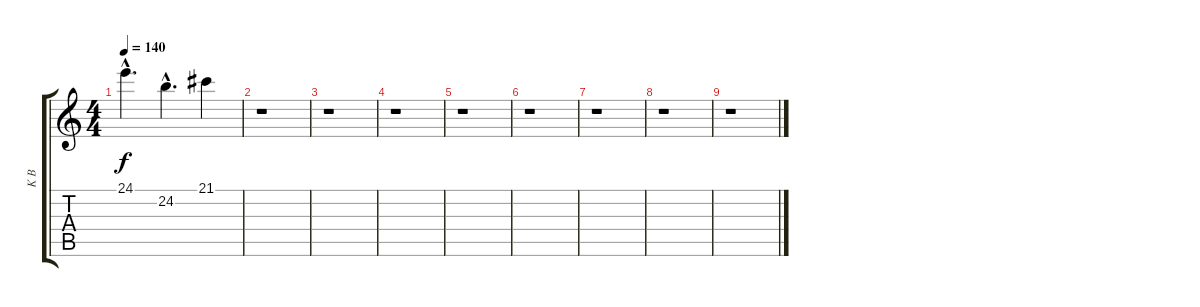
\track ("K B" "K B") {instrument pad8sweep}
\staff {score tabs}
\tuning (E4 B3 G3 D3 A2 E2) {hide}
\ts (4 4)
\tempo 140
\clef g2
\ks c
24.1{hac}.4{d dy f} 24.2{hac}.4{d} 21.1.4 |
r.1 |
r.1 |
r.1 |
r.1 |
r.1 |
r.1 |
r.1 |
r.1
